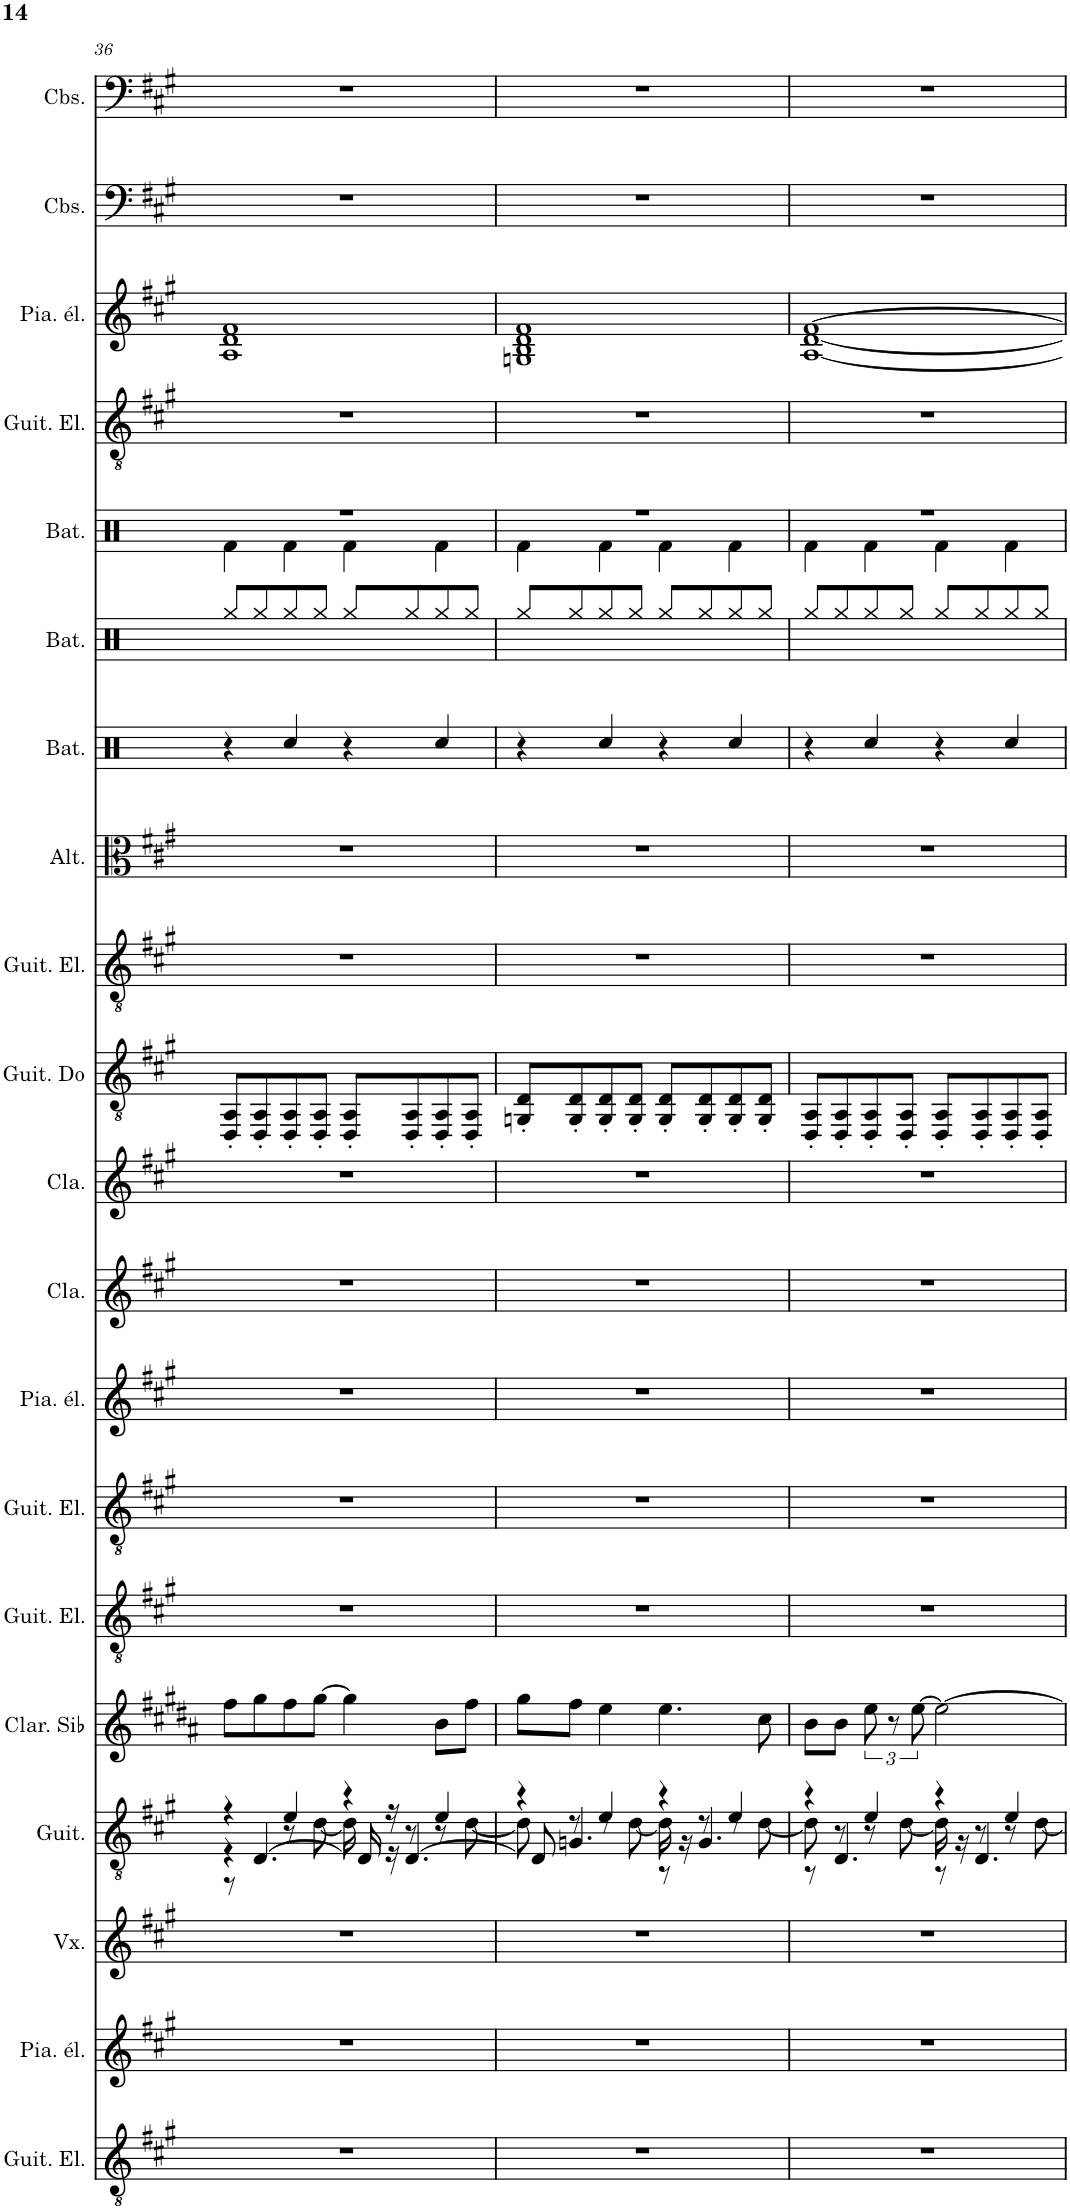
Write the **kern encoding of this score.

**kern	**kern	**kern	**kern	**kern	**kern	**kern	**kern	**kern	**kern	**kern	**kern	**kern	**kern	**kern	**kern	**kern	**kern	**kern	**kern
*part20	*part19	*part18	*part17	*part16	*part15	*part14	*part13	*part12	*part11	*part10	*part9	*part8	*part7	*part6	*part5	*part4	*part3	*part2	*part1
*staff20	*staff19	*staff18	*staff17	*staff16	*staff15	*staff14	*staff13	*staff12	*staff11	*staff10	*staff9	*staff8	*staff7	*staff6	*staff5	*staff4	*staff3	*staff2	*staff1
*I"Guitare électrique, Distortion Guitar	*I"Piano électrique, Electric Piano 2	*I"Voix, Voice Oohs	*I"Guitare acoustique, Acoustic Guitar (steel)	*I"Clarinette en Sib	*I"Guitare électrique, Distortion Guitar	*I"Guitare électrique, Guitar Harmonics	*I"Piano électrique, Electric Piano 2	*I"Clavecin, Harpsichord	*I"Clavecin, Harpsichord	*I"Guitare Contra, Electric Guitar (muted)	*I"Guitare électrique, Distortion Guitar	*I"Altos, String Ensemble 1	*I"Batterie	*I"Batterie	*I"Batterie	*I"Guitare électrique, Distortion Guitar	*I"Piano électrique, Electric Piano 2	*I"Contrebasses, String Ensemble 1	*I"Contrebasses, String Ensemble 1
*I'Guit. El.	*I'Pia. él.	*I'Vx.	*I'Guit.	*I'Clar. Sib	*I'Guit. El.	*I'Guit. El.	*I'Pia. él.	*I'Cla.	*I'Cla.	*	*I'Guit. El.	*I'Alt.	*I'Bat.	*I'Bat.	*I'Bat.	*I'Guit. El.	*I'Pia. él.	*I'Cbs.	*I'Cbs.
!!LO:PB:g=z
*clefGv2	*clefG2	*clefG2	*clefGv2	*clefG2	*clefGv2	*clefGv2	*clefG2	*clefG2	*clefG2	*clefGv2	*clefGv2	*clefC3	*clefX	*clefX	*clefX	*clefGv2	*clefF4	*clefF4	*clefF4
*	*	*	*	*Trd1c2	*	*	*	*	*	*	*	*	*	*	*	*	*	*Trd7c12	*Trd7c12
*k[f#c#g#]	*k[f#c#g#]	*k[f#c#g#]	*k[f#c#g#]	*k[f#c#g#d#a#]	*k[f#c#g#]	*k[f#c#g#]	*k[f#c#g#]	*k[f#c#g#]	*k[f#c#g#]	*k[f#c#g#]	*k[f#c#g#]	*k[f#c#g#]	*k[f#c#]	*k[f#c#]	*k[f#c#]	*k[f#c#g#]	*k[f#c#g#]	*k[f#c#g#]	*k[f#c#g#]
*M4/4	*M4/4	*M4/4	*M4/4	*M4/4	*M4/4	*M4/4	*M4/4	*M4/4	*M4/4	*M4/4	*M4/4	*M4/4	*M4/4	*M4/4	*M4/4	*M4/4	*M4/4	*M4/4	*M4/4
=36	=36	=36	=36	=36	=36	=36	=36	=36	=36	=36	=36	=36	=36	=36	=36	=36	=36	=36	=36
*	*	*	*^	*	*	*	*	*	*	*	*	*	*	*	*^	*	*	*	*
*	*	*	*	*^	*	*	*	*	*	*	*	*	*	*	*	*	*	*	*	*	*
1r	1r	1r	4r	4r	8r	8ff#\L	1r	1r	1r	1r	1r	8DD/' 8AA/'L	1r	1r	4r	8Rgg/L	1r	4Rf\	1r	1A 1d 1f#	1r	1r
.	.	.	.	.	[4.D/	8gg#\	.	.	.	.	.	8DD/' 8AA/'	.	.	.	8Rgg/	.	.	.	.	.	.
.	.	.	4e/	8r	.	8ff#\	.	.	.	.	.	8DD/' 8AA/'	.	.	4Rcc/	8Rgg/	.	4Rf\	.	.	.	.
.	.	.	.	[8d\	.	[8gg#\J	.	.	.	.	.	8DD/' 8AA/'J	.	.	.	8Rgg/J	.	.	.	.	.	.
.	.	.	4r	16d\]	16D/]	4gg#\]	.	.	.	.	.	8DD/' 8AA/'L	.	.	4r	8Rgg/L	.	4Rf\	.	.	.	.
.	.	.	.	16r	16r	.	.	.	.	.	.	.	.	.	.	.	.	.	.	.	.	.
.	.	.	.	8r	[4.D/	.	.	.	.	.	.	8DD/' 8AA/'	.	.	.	8Rgg/	.	.	.	.	.	.
.	.	.	4e/	8r	.	8b\L	.	.	.	.	.	8DD/' 8AA/'	.	.	4Rcc/	8Rgg/	.	4Rf\	.	.	.	.
.	.	.	.	[8d\	.	8ff#\J	.	.	.	.	.	8DD/' 8AA/'J	.	.	.	8Rgg/J	.	.	.	.	.	.
=37	=37	=37	=37	=37	=37	=37	=37	=37	=37	=37	=37	=37	=37	=37	=37	=37	=37	=37	=37	=37	=37	=37
1r	1r	1r	4r	8d\]	8D/]	8gg#\L	1r	1r	1r	1r	1r	8GGn/' 8D/'L	1r	1r	4r	8Rgg/L	1r	4Rf\	1r	1Gn 1B 1d 1f#	1r	1r
.	.	.	.	8r	4.Gn/	8ff#\J	.	.	.	.	.	8GG/' 8D/'	.	.	.	8Rgg/	.	.	.	.	.	.
.	.	.	4e/	8r	.	4ee\	.	.	.	.	.	8GG/' 8D/'	.	.	4Rcc/	8Rgg/	.	4Rf\	.	.	.	.
.	.	.	.	[8d\	.	.	.	.	.	.	.	8GG/' 8D/'J	.	.	.	8Rgg/J	.	.	.	.	.	.
.	.	.	4r	16d\]	8r	4.ee\	.	.	.	.	.	8GG/' 8D/'L	.	.	4r	8Rgg/L	.	4Rf\	.	.	.	.
.	.	.	.	16r	.	.	.	.	.	.	.	.	.	.	.	.	.	.	.	.	.	.
.	.	.	.	8r	4.G/	.	.	.	.	.	.	8GG/' 8D/'	.	.	.	8Rgg/	.	.	.	.	.	.
.	.	.	4e/	8r	.	.	.	.	.	.	.	8GG/' 8D/'	.	.	4Rcc/	8Rgg/	.	4Rf\	.	.	.	.
.	.	.	.	[8d\	.	8cc#\	.	.	.	.	.	8GG/' 8D/'J	.	.	.	8Rgg/J	.	.	.	.	.	.
=38	=38	=38	=38	=38	=38	=38	=38	=38	=38	=38	=38	=38	=38	=38	=38	=38	=38	=38	=38	=38	=38	=38
*	*	*	*	*	*	*	*	*	*	*	*	*	*	*	*	*	*	*	*	*^	*	*
1r	1r	1r	4r	8d\]	8r	8b\L	1r	1r	1r	1r	1r	8DD/' 8AA/'L	1r	1r	4r	8Rgg/L	1r	4Rf\	1r	[1f#	[1A [1d	1r	1r
.	.	.	.	8r	4.D/	8b\J	.	.	.	.	.	8DD/' 8AA/'	.	.	.	8Rgg/	.	.	.	.	.	.	.
.	.	.	4e/	8r	.	12ee\	.	.	.	.	.	8DD/' 8AA/'	.	.	4Rcc/	8Rgg/	.	4Rf\	.	.	.	.	.
.	.	.	.	.	.	12r	.	.	.	.	.	.	.	.	.	.	.	.	.	.	.	.	.
.	.	.	.	[8d\	.	.	.	.	.	.	.	8DD/' 8AA/'J	.	.	.	8Rgg/J	.	.	.	.	.	.	.
.	.	.	.	.	.	[12ee\	.	.	.	.	.	.	.	.	.	.	.	.	.	.	.	.	.
.	.	.	4r	16d\]	8r	2ee\_	.	.	.	.	.	8DD/' 8AA/'L	.	.	4r	8Rgg/L	.	4Rf\	.	.	.	.	.
.	.	.	.	16r	.	.	.	.	.	.	.	.	.	.	.	.	.	.	.	.	.	.	.
.	.	.	.	8r	4.D/	.	.	.	.	.	.	8DD/' 8AA/'	.	.	.	8Rgg/	.	.	.	.	.	.	.
.	.	.	4e/	8r	.	.	.	.	.	.	.	8DD/' 8AA/'	.	.	4Rcc/	8Rgg/	.	4Rf\	.	.	.	.	.
.	.	.	.	[8d\	.	.	.	.	.	.	.	8DD/' 8AA/'J	.	.	.	8Rgg/J	.	.	.	.	.	.	.
*	*	*	*v	*v	*v	*	*	*	*	*	*	*	*	*	*	*	*v	*v	*	*v	*v	*	*
=	=	=	=	=	=	=	=	=	=	=	=	=	=	=	=	=	=	=	=
*-	*-	*-	*-	*-	*-	*-	*-	*-	*-	*-	*-	*-	*-	*-	*-	*-	*-	*-	*-
